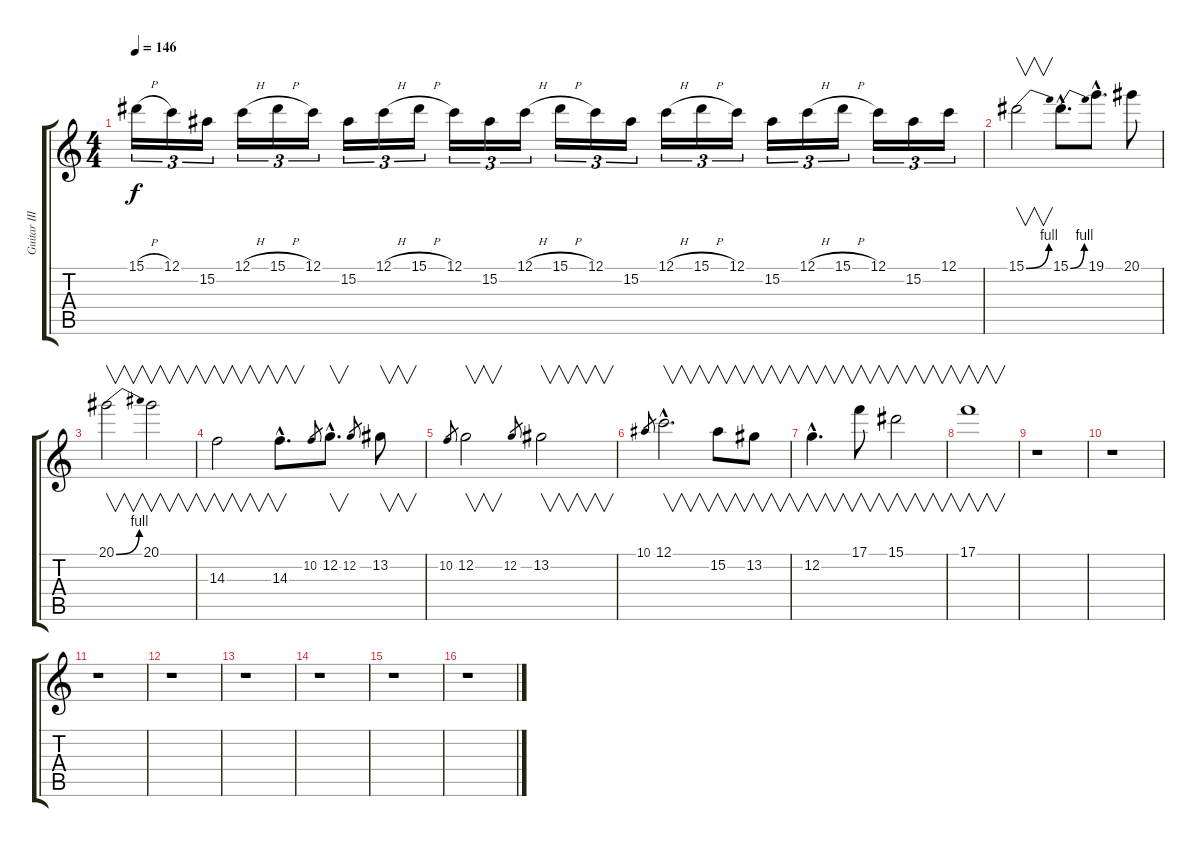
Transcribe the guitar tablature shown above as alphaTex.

\track ("Guitar III" "Guitar III") {instrument overdrivenguitar}
\staff {score tabs}
\tuning (C4 G3 Eb3 Bb2 F2 C2) {hide}
\ts (4 4)
\tempo 146
\clef g2
\ks c
15.1{h}.16{tu (3 2) dy f} 12.1.16{tu (3 2)} 15.2.16{tu (3 2)} 12.1{h}.16{tu (3 2)} 15.1{h}.16{tu (3 2)} 12.1.16{tu (3 2)} 15.2.16{tu (3 2)} 12.1{h}.16{tu (3 2)} 15.1{h}.16{tu (3 2)} 12.1.16{tu (3 2)} 15.2.16{tu (3 2)} 12.1{h}.16{tu (3 2)} 15.1{h}.16{tu (3 2)} 12.1.16{tu (3 2)} 15.2.16{tu (3 2)} 12.1{h}.16{tu (3 2)} 15.1{h}.16{tu (3 2)} 12.1.16{tu (3 2)} 15.2.16{tu (3 2)} 12.1{h}.16{tu (3 2)} 15.1{h}.16{tu (3 2)} 12.1.16{tu (3 2)} 15.2.16{tu (3 2)} 12.1.16{tu (3 2)} |
15.1{be (bend 0 0 60 4)}.2{v} 15.1{be (bend 0 0 60 4) hac}.8{d} 19.1{hac}.8{d} 20.1.8 |
20.1{be (bend 0 0 60 4)}.2{v} 20.1.2{v} |
14.3.2{v} 14.3{hac}.8{v d} 10.2.8{gr} 12.2{hac}.8{v d} 12.2.8{gr} 13.2.8{v} |
10.2.8{gr} 12.2.2{v} 12.2.8{gr} 13.2.2{v} |
10.1.8{gr} 12.1{hac}.2{v d} 15.2.8{v} 13.2.8{v} |
12.2{hac}.4{v d} 17.1.8{v} 15.1.2{v} |
17.1.1{v} |
r.1 |
r.1 |
r.1 |
r.1 |
r.1 |
r.1 |
r.1 |
r.1
